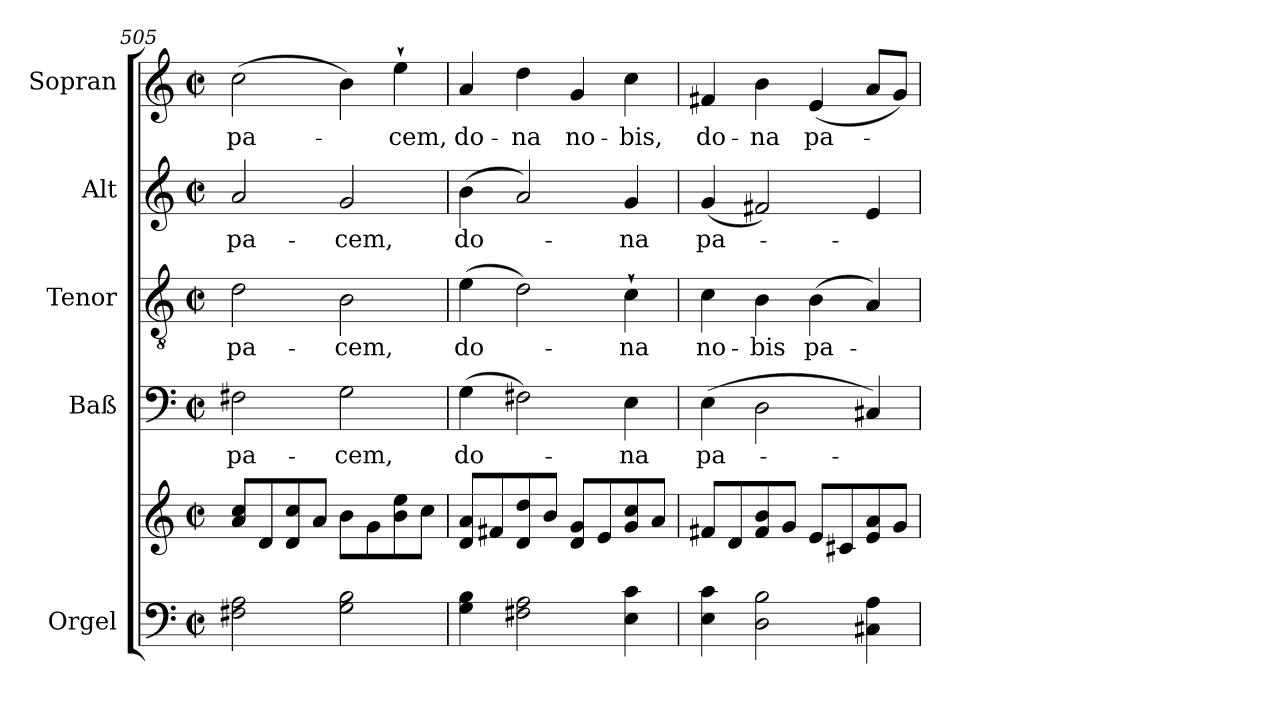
**kern	**kern	**kern	**text	**kern	**text	**kern	**text	**kern	**text
*part5	*part5	*part4	*part4	*part3	*part3	*part2	*part2	*part1	*part1
*staff6	*staff5	*staff4	*staff4	*staff3	*staff3	*staff2	*staff2	*staff1	*staff1
*I"Orgel	*	*I"Baß	*	*I"Tenor	*	*I"Alt	*	*I"Sopran	*
*clefF4	*clefG2	*clefF4	*	*clefGv2	*	*clefG2	*	*clefG2	*
*k[]	*k[]	*k[]	*	*k[]	*	*k[]	*	*k[]	*
*C:	*C:	*C:	*	*C:	*	*C:	*	*C:	*
*M2/2	*M2/2	*M2/2	*	*M2/2	*	*M2/2	*	*M2/2	*
*met(c|)	*met(c|)	*met(c|)	*	*met(c|)	*	*met(c|)	*	*met(c|)	*
=505	=505	=505	=505	=505	=505	=505	=505	=505	=505
!	!	!	!LO:LY:b	!	!LO:LY:b	!	!LO:LY:b	!	!LO:LY:b
2F#X\ 2A\	8a/ 8cc/L	2F#X\	pa-	2d\	pa-	2a/	pa-	(>2cc\	pa-
.	8d/	.	.	.	.	.	.	.	.
.	8d/ 8cc/	.	.	.	.	.	.	.	.
.	8a/J	.	.	.	.	.	.	.	.
!	!	!	!LO:LY:b	!	!LO:LY:b	!	!LO:LY:b	!	!
2G\ 2B\	8b\L	2G\	-cem,	2B\	-cem,	2g/	-cem,	4b\)	.
.	8g\	.	.	.	.	.	.	.	.
!	!	!	!	!	!	!	!	!	!LO:LY:b
.	8b\ 8ee\	.	.	.	.	.	.	4ee`>\	-cem,
.	8cc\J	.	.	.	.	.	.	.	.
=506	=506	=506	=506	=506	=506	=506	=506	=506	=506
!	!	!	!LO:LY:b	!	!LO:LY:b	!	!LO:LY:b	!	!LO:LY:b
4G\ 4B\	8d/ 8a/L	(>4G\	do-	(>4e\	do-	(>4b\	do-	4a/	do-
.	8f#X/	.	.	.	.	.	.	.	.
!	!	!	!	!	!	!	!	!	!LO:LY:b
2F#X\ 2A\	8d/ 8dd/	2F#X\)	.	2d\)	.	2a/)	.	4dd\	-na
.	8b/J	.	.	.	.	.	.	.	.
!	!	!	!	!	!	!	!	!	!LO:LY:b
.	8d/ 8g/L	.	.	.	.	.	.	4g/	no-
.	8e/	.	.	.	.	.	.	.	.
!	!	!	!LO:LY:b	!	!LO:LY:b	!	!LO:LY:b	!	!LO:LY:b
4E\ 4c\	8g/ 8cc/	4E\	-na	4c`>\	-na	4g/	-na	4cc\	-bis,
.	8a/J	.	.	.	.	.	.	.	.
=507	=507	=507	=507	=507	=507	=507	=507	=507	=507
!	!	!	!LO:LY:b	!	!LO:LY:b	!	!LO:LY:b	!	!LO:LY:b
4E\ 4c\	8f#X/L	(>4E\	pa-	4c\	no-	(<4g/	pa-	4f#X/	do-
.	8d/	.	.	.	.	.	.	.	.
!	!	!	!	!	!LO:LY:b	!	!	!	!LO:LY:b
2D\ 2B\	8f#/ 8b/	2D\	.	4B\	-bis	2f#X/)	.	4b\	-na
.	8g/J	.	.	.	.	.	.	.	.
!	!	!	!	!	!LO:LY:b	!	!	!	!LO:LY:b
.	8e/L	.	.	(>4B\	pa-	.	.	(4e/	pa-
.	8c#X/	.	.	.	.	.	.	.	.
4C#X\ 4A\	8e/ 8a/	4C#X/)	.	4A/)	.	4e/	.	8a/L	.
.	8g/J	.	.	.	.	.	.	8g/J)	.
=	=	=	=	=	=	=	=	=	=
*-	*-	*-	*-	*-	*-	*-	*-	*-	*-
